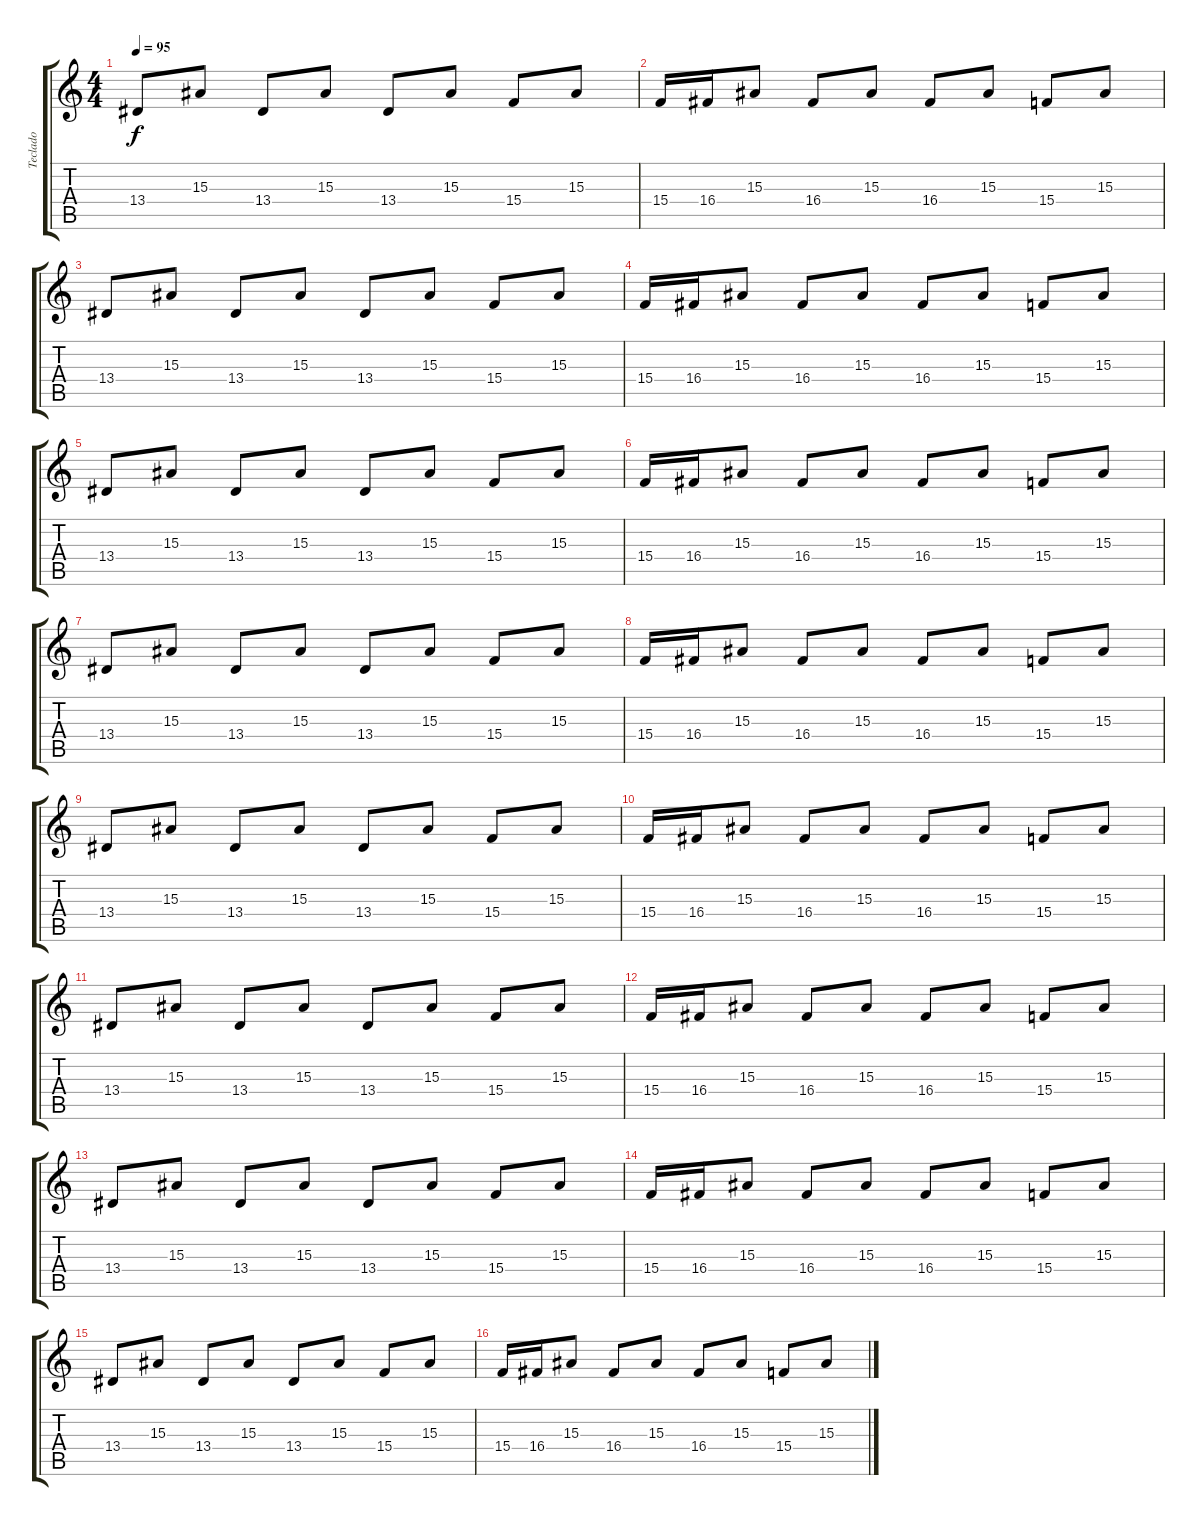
\track ("Teclado" "Teclado") {instrument dulcimer}
\staff {score tabs}
\tuning (E4 B3 G3 D3 A2 E2) {hide}
\ts (4 4)
\tempo 95
\clef g2
\ks c
13.4.8{dy f instrument dulcimer} 15.3.8 13.4.8 15.3.8 13.4.8 15.3.8 15.4.8 15.3.8 |
15.4.16 16.4.16 15.3.8 16.4.8 15.3.8 16.4.8 15.3.8 15.4.8 15.3.8 |
13.4.8 15.3.8 13.4.8 15.3.8 13.4.8 15.3.8 15.4.8 15.3.8 |
15.4.16 16.4.16 15.3.8 16.4.8 15.3.8 16.4.8 15.3.8 15.4.8 15.3.8 |
13.4.8 15.3.8 13.4.8 15.3.8 13.4.8 15.3.8 15.4.8 15.3.8 |
15.4.16 16.4.16 15.3.8 16.4.8 15.3.8 16.4.8 15.3.8 15.4.8 15.3.8 |
13.4.8 15.3.8 13.4.8 15.3.8 13.4.8 15.3.8 15.4.8 15.3.8 |
15.4.16 16.4.16 15.3.8 16.4.8 15.3.8 16.4.8 15.3.8 15.4.8 15.3.8 |
13.4.8 15.3.8 13.4.8 15.3.8 13.4.8 15.3.8 15.4.8 15.3.8 |
15.4.16 16.4.16 15.3.8 16.4.8 15.3.8 16.4.8 15.3.8 15.4.8 15.3.8 |
13.4.8 15.3.8 13.4.8 15.3.8 13.4.8 15.3.8 15.4.8 15.3.8 |
15.4.16 16.4.16 15.3.8 16.4.8 15.3.8 16.4.8 15.3.8 15.4.8 15.3.8 |
13.4.8 15.3.8 13.4.8 15.3.8 13.4.8 15.3.8 15.4.8 15.3.8 |
15.4.16 16.4.16 15.3.8 16.4.8 15.3.8 16.4.8 15.3.8 15.4.8 15.3.8 |
13.4.8 15.3.8 13.4.8 15.3.8 13.4.8 15.3.8 15.4.8 15.3.8 |
15.4.16 16.4.16 15.3.8 16.4.8 15.3.8 16.4.8 15.3.8 15.4.8 15.3.8
